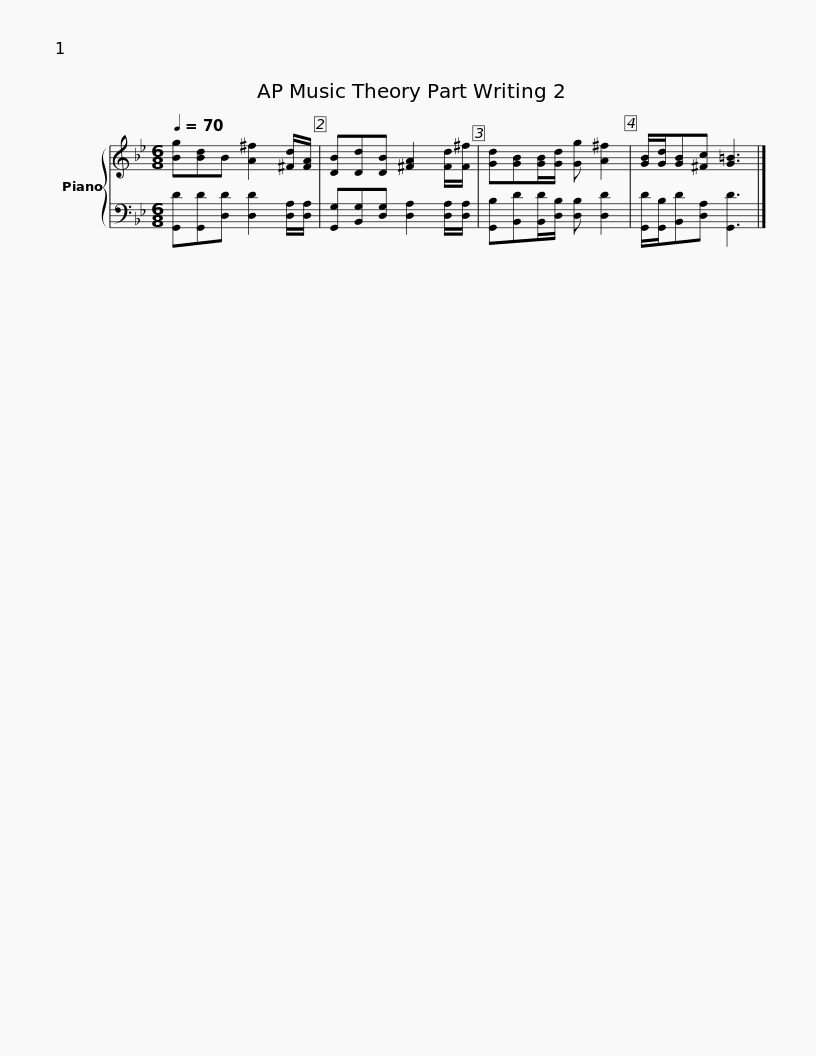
X:1
%%score { 1 | 2 }
L:1/8
Q:1/4=70
M:6/8
I:linebreak $
K:Bb
V:1 treble
V:2 bass
V:1
 [Bg][Bd]B [A^f]2 [^Fd]/[FA]/ | [DB][Dd][DB] [^FA]2 [Fd]/[F^f]/ | [Gd][GB][GB]/[Gd]/ [Gg] [A^f]2 | [GB]/[Gd]/[GB][^Fc] [G=B]3 |] %4
V:2
 [G,,D][G,,D][D,D] [D,D]2 [D,A,]/[D,A,]/ | [G,,G,][B,,G,][D,G,] [D,A,]2 [D,A,]/[D,A,]/ | [G,,B,][B,,D][B,,D]/[D,B,]/ [D,B,] [D,D]2 | [G,,D]/[G,,B,]/[B,,D][D,A,] [G,,D]3 |] %4
